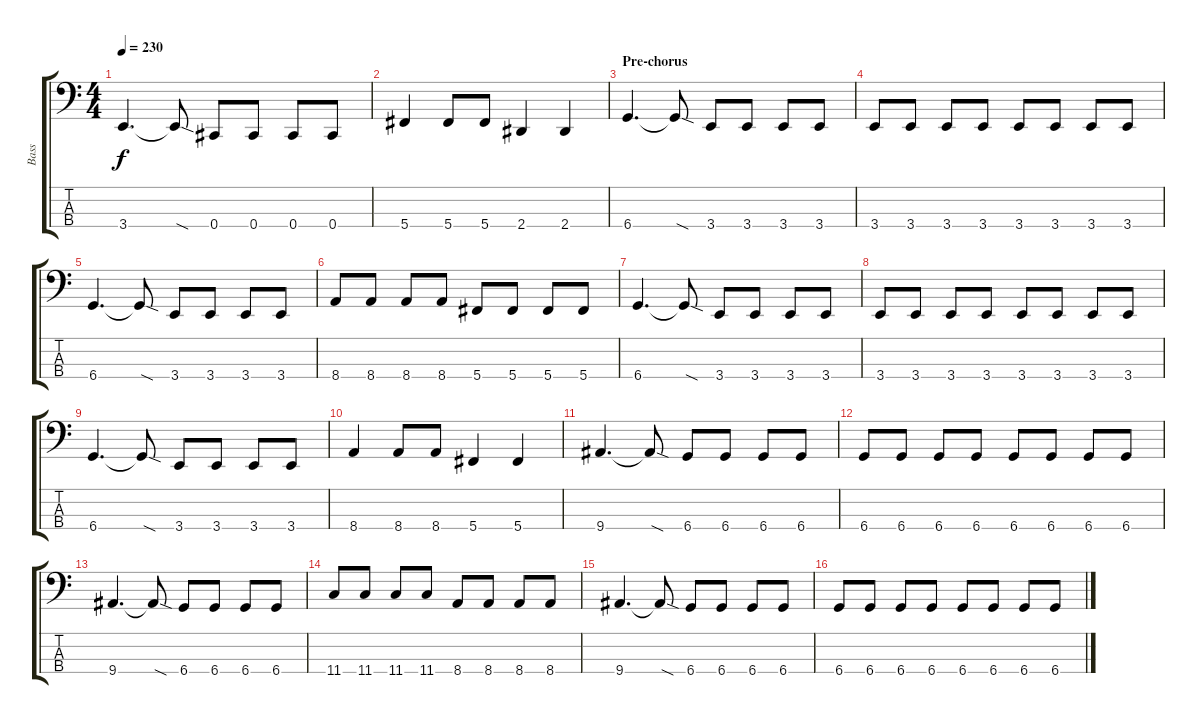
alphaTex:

\track ("Bass" "Bass") {instrument electricbasspick}
\staff {score tabs}
\tuning (Gb2 Db2 Ab1 Db1) {hide}
\ts (4 4)
\tempo 230
\clef f4
\ks c
3.4.4{d dy f} 3.4{sod t}.8 0.4.8 0.4.8 0.4.8 0.4.8 |
5.4.4 5.4.8 5.4.8 2.4.4 2.4.4 |
\section ("" "Pre-chorus")
6.4.4{d} 6.4{sod t}.8 3.4.8 3.4.8 3.4.8 3.4.8 |
3.4.8 3.4.8 3.4.8 3.4.8 3.4.8 3.4.8 3.4.8 3.4.8 |
6.4.4{d} 6.4{sod t}.8 3.4.8 3.4.8 3.4.8 3.4.8 |
8.4.8 8.4.8 8.4.8 8.4.8 5.4.8 5.4.8 5.4.8 5.4.8 |
6.4.4{d} 6.4{sod t}.8 3.4.8 3.4.8 3.4.8 3.4.8 |
3.4.8 3.4.8 3.4.8 3.4.8 3.4.8 3.4.8 3.4.8 3.4.8 |
6.4.4{d} 6.4{sod t}.8 3.4.8 3.4.8 3.4.8 3.4.8 |
8.4.4 8.4.8 8.4.8 5.4.4 5.4.4 |
9.4.4{d} 9.4{sod t}.8 6.4.8 6.4.8 6.4.8 6.4.8 |
6.4.8 6.4.8 6.4.8 6.4.8 6.4.8 6.4.8 6.4.8 6.4.8 |
9.4.4{d} 9.4{sod t}.8 6.4.8 6.4.8 6.4.8 6.4.8 |
11.4.8 11.4.8 11.4.8 11.4.8 8.4.8 8.4.8 8.4.8 8.4.8 |
9.4.4{d} 9.4{sod t}.8 6.4.8 6.4.8 6.4.8 6.4.8 |
6.4.8 6.4.8 6.4.8 6.4.8 6.4.8 6.4.8 6.4.8 6.4.8
